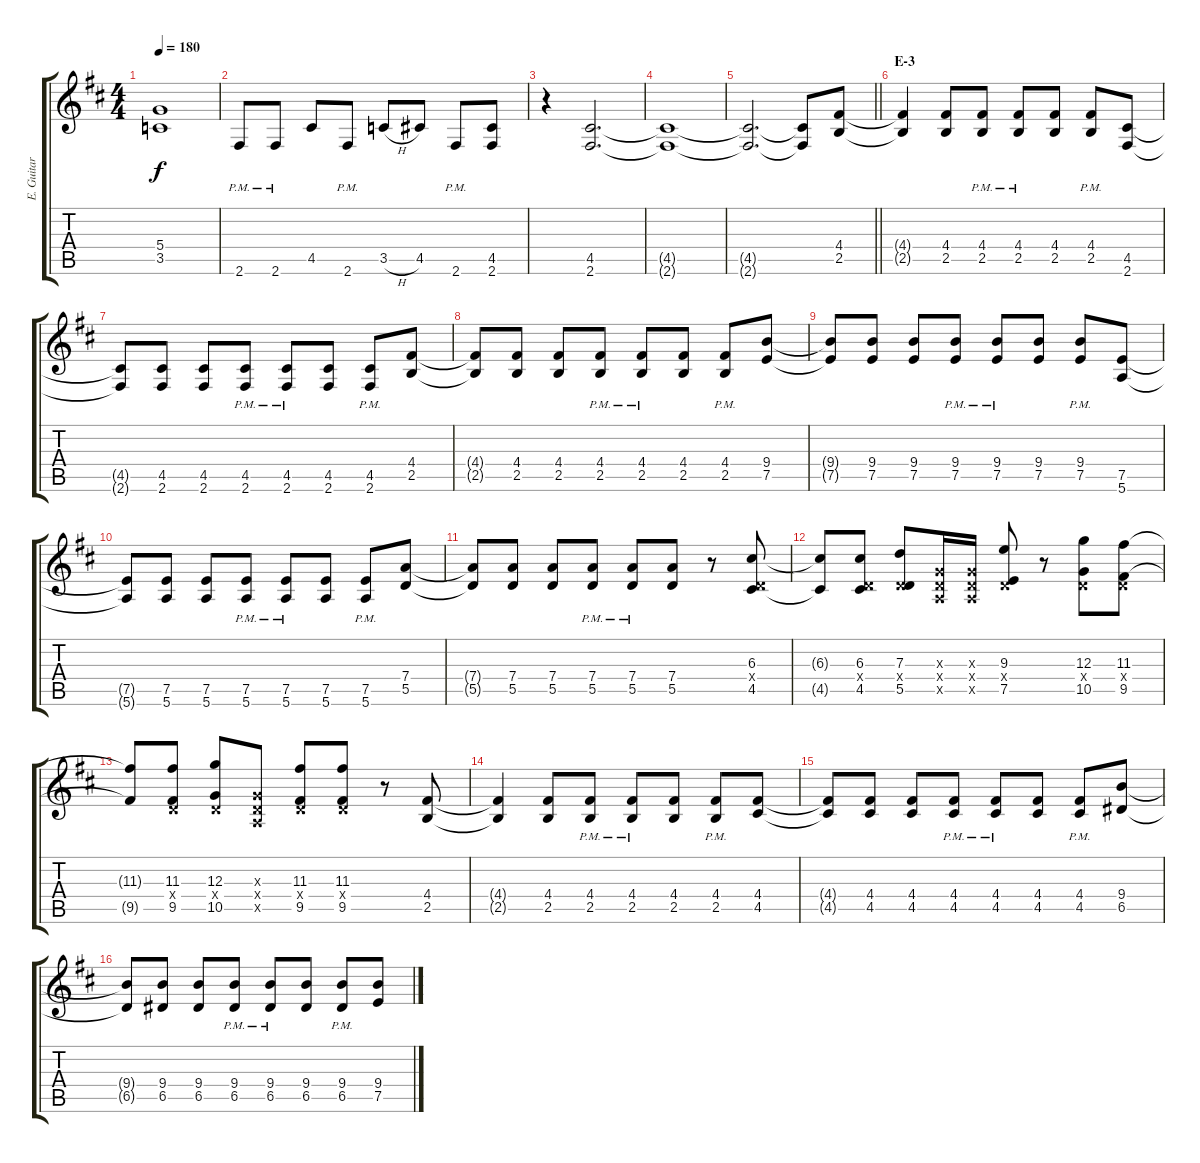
\track ("E. Guitar III" "E. Guitar ") {instrument distortionguitar}
\staff {score tabs}
\tuning (E4 B3 G3 D3 A2 E2) {hide}
\ts (4 4)
\tempo 180
\clef g2
\ks d
(5.4{t} 3.5{t}).1{dy f} |
2.6{pm}.8 2.6{pm}.8 4.5.8 2.6{pm}.8 3.5{h}.8 4.5.8 2.6{pm}.8 (4.5 2.6).8 |
r.4 (4.5 2.6).2{d} |
(4.5{t} 2.6{t}).1 |
\barLineRight lightlight
(4.5{t} 2.6{t}).2{d} (4.5{t} 2.6{t}).8 (4.4 2.5).8 |
\section ("" "E-3")
(4.4{t} 2.5{t}).4 (4.4 2.5).8 (4.4{pm} 2.5{pm}).8 (4.4{pm} 2.5{pm}).8 (4.4 2.5).8 (4.4{pm} 2.5{pm}).8 (4.5 2.6).8 |
(4.5{t} 2.6{t}).8 (4.5 2.6).8 (4.5 2.6).8 (4.5{pm} 2.6{pm}).8 (4.5{pm} 2.6{pm}).8 (4.5 2.6).8 (4.5{pm} 2.6{pm}).8 (4.4 2.5).8 |
(4.4{t} 2.5{t}).8 (4.4 2.5).8 (4.4 2.5).8 (4.4{pm} 2.5{pm}).8 (4.4{pm} 2.5{pm}).8 (4.4 2.5).8 (4.4{pm} 2.5{pm}).8 (9.4 7.5).8 |
(9.4{t} 7.5{t}).8 (9.4 7.5).8 (9.4 7.5).8 (9.4{pm} 7.5{pm}).8 (9.4{pm} 7.5{pm}).8 (9.4 7.5).8 (9.4{pm} 7.5{pm}).8 (7.5 5.6).8 |
(7.5{t} 5.6{t}).8 (7.5 5.6).8 (7.5 5.6).8 (7.5{pm} 5.6{pm}).8 (7.5{pm} 5.6{pm}).8 (7.5 5.6).8 (7.5{pm} 5.6{pm}).8 (7.4 5.5).8 |
(7.4{t} 5.5{t}).8 (7.4 5.5).8 (7.4 5.5).8 (7.4{pm} 5.5{pm}).8 (7.4{pm} 5.5{pm}).8 (7.4 5.5).8 r.8 (6.3 0.4{x} 4.5).8 |
(6.3{t} 4.5{t}).8 (6.3 0.4{x} 4.5).8 (7.3 0.4{x} 5.5).8 (0.3{x} 0.4{x} 0.5{x}).16 (0.3{x} 0.4{x} 0.5{x}).16 (9.3 0.4{x} 7.5).8 r.8 (12.3 0.4{x} 10.5).8 (11.3 0.4{x} 9.5).8 |
(11.3{t} 9.5{t}).8 (11.3 0.4{x} 9.5).8 (12.3 0.4{x} 10.5).8 (0.3{x} 0.4{x} 0.5{x}).8 (11.3 0.4{x} 9.5).8 (11.3 0.4{x} 9.5).8 r.8 (4.4 2.5).8 |
(4.4{t} 2.5{t}).4 (4.4 2.5).8 (4.4{pm} 2.5{pm}).8 (4.4{pm} 2.5{pm}).8 (4.4 2.5).8 (4.4{pm} 2.5{pm}).8 (4.4 4.5).8 |
(4.4{t} 4.5{t}).8 (4.4 4.5).8 (4.4 4.5).8 (4.4{pm} 4.5{pm}).8 (4.4{pm} 4.5{pm}).8 (4.4 4.5).8 (4.4{pm} 4.5{pm}).8 (9.4 6.5).8 |
(9.4{t} 6.5{t}).8 (9.4 6.5).8 (9.4 6.5).8 (9.4{pm} 6.5{pm}).8 (9.4{pm} 6.5{pm}).8 (9.4 6.5).8 (9.4{pm} 6.5{pm}).8 (9.4 7.5).8
